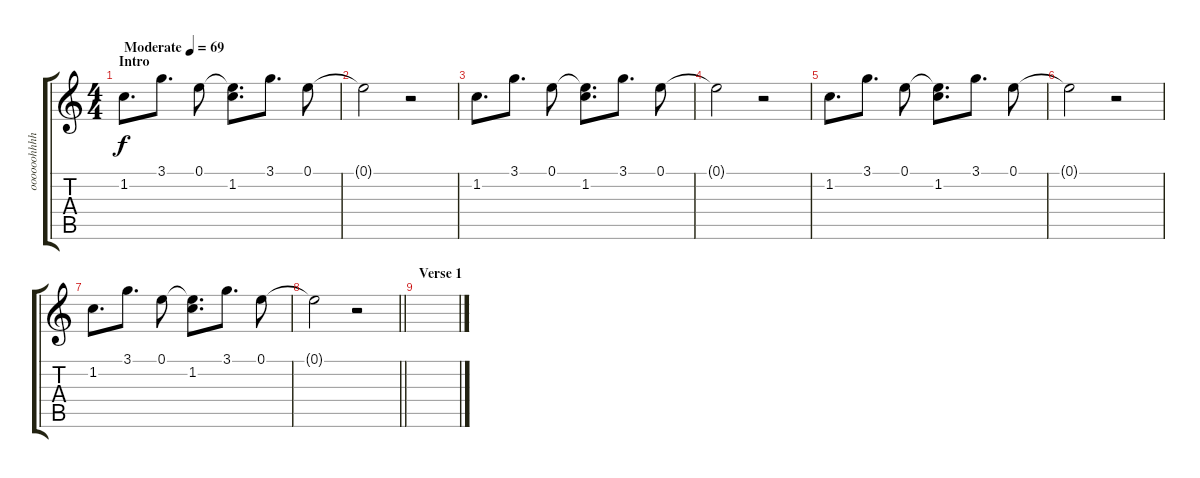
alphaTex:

\track ("oooooohhhhhaaaaawwwwwwwwwhhhhaaaa" "oooooohhhh") {instrument electricguitarclean}
\staff {score tabs}
\tuning (E4 B3 G3 D3 A2 E2) {hide}
\ts (4 4)
\section ("" "Intro")
\tempo (69 "Moderate")
\clef g2
\ks c
1.2.8{d dy f instrument electricguitarclean} 3.1.8{d} 0.1.8 (0.1{t} 1.2).8{d} 3.1.8{d} 0.1.8 |
0.1{t}.2 r.2 |
1.2.8{d} 3.1.8{d} 0.1.8 (0.1{t} 1.2).8{d} 3.1.8{d} 0.1.8 |
0.1{t}.2 r.2 |
1.2.8{d} 3.1.8{d} 0.1.8 (0.1{t} 1.2).8{d} 3.1.8{d} 0.1.8 |
0.1{t}.2 r.2 |
1.2.8{d} 3.1.8{d} 0.1.8 (0.1{t} 1.2).8{d} 3.1.8{d} 0.1.8 |
\barLineRight lightlight
0.1{t}.2 r.2 |
\section ("" "Verse 1")
